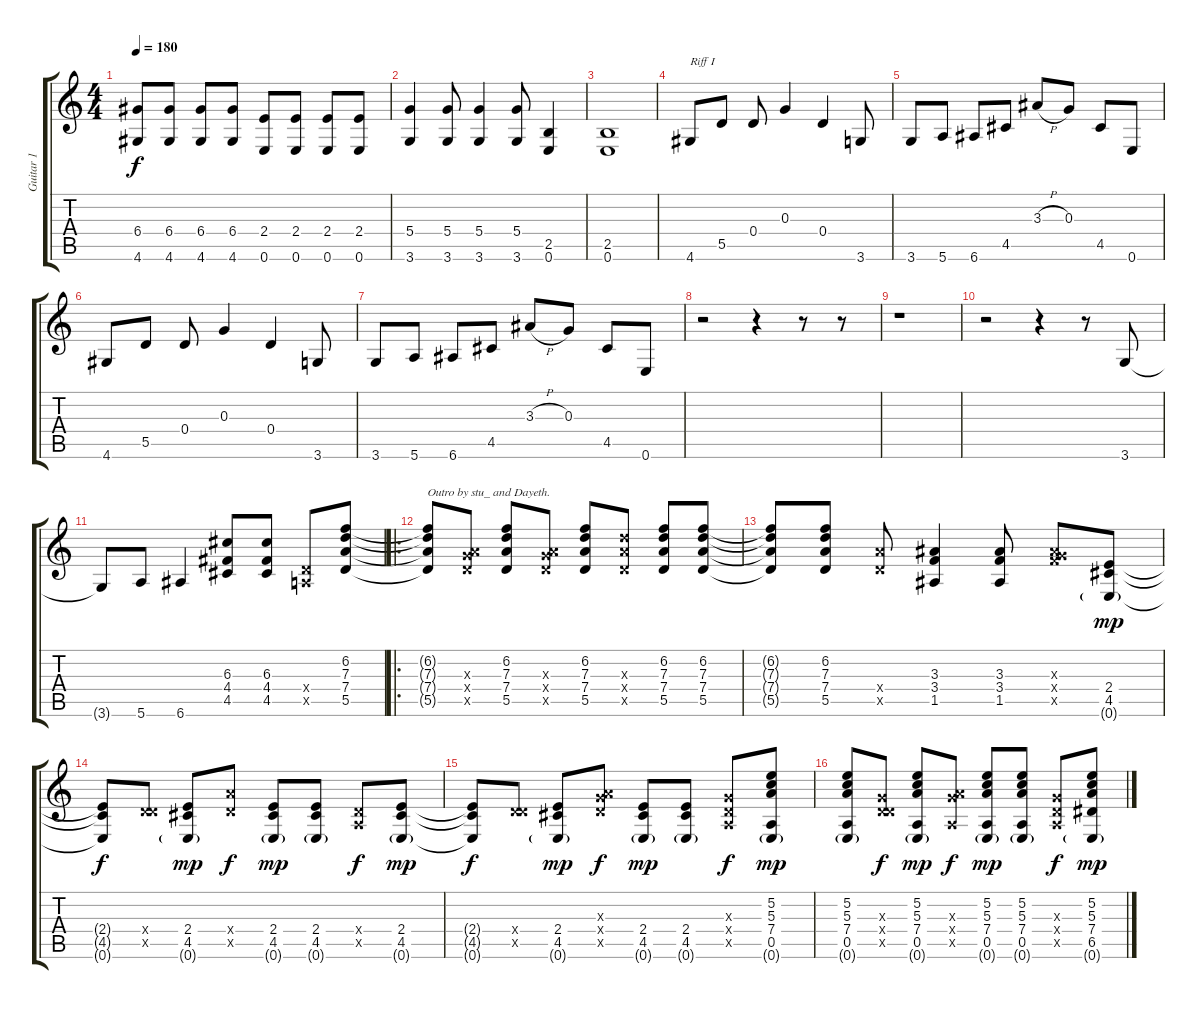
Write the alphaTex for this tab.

\track ("Guitar 1" "Guitar 1") {instrument distortionguitar}
\staff {score tabs}
\tuning (E4 B3 G3 D3 A2 E2) {hide}
\ts (4 4)
\tempo 180
\clef g2
\ks c
(6.4 4.6).8{dy f} (6.4 4.6).8 (6.4 4.6).8 (6.4 4.6).8 (2.4 0.6).8 (2.4 0.6).8 (2.4 0.6).8 (2.4 0.6).8 |
(5.4 3.6).4 (5.4 3.6).8 (5.4 3.6).4 (5.4 3.6).8 (2.5 0.6).4 |
(2.5 0.6).1 |
4.6.8{txt "Riff I"} 5.5.8 0.4.8 0.3.4 0.4.4 3.6.8 |
3.6.8 5.6.8 6.6.8 4.5.8 3.3{h}.8 0.3.8 4.5.8 0.6.8 |
4.6.8 5.5.8 0.4.8 0.3.4 0.4.4 3.6.8 |
3.6.8 5.6.8 6.6.8 4.5.8 3.3{h}.8 0.3.8 4.5.8 0.6.8 |
r.2 r.4 r.8 r.8 |
r.1 |
r.2 r.4 r.8 3.6.8 |
3.6{t}.8 5.6.8 6.6.4 (6.3 4.4 4.5).8 (6.3 4.4 4.5).8 (0.4{x} 0.5{x}).8 (6.2 7.3 7.4 5.5).8 |
\ro
(6.2{t} 7.3{t} 7.4{t} 5.5{t}).8{txt "Outro by stu_ and Dayeth."} (0.3{x} 7.4{x} 5.5{x}).8 (6.2 7.3 7.4 5.5).8 (0.3{x} 7.4{x} 5.5{x}).8 (6.2 7.3 7.4 5.5).8 (7.3{x} 7.4{x} 5.5{x}).8 (6.2 7.3 7.4 5.5).8 (6.2 7.3 7.4 5.5).8 |
(6.2{t} 7.3{t} 7.4{t} 5.5{t}).8 (6.2 7.3 7.4 5.5).8 (7.4{x} 5.5{x}).8 (3.3 3.4 1.5).4 (3.3 3.4 1.5).8 (0.3{x} 8.4{x} 8.5{x}).8 (2.4 4.5 0.6{g}).8{dy mp} |
(2.4{t} 4.5{t} 0.6{t}).8{dy f} (0.4{x} 5.5{x}).8 (2.4 4.5 0.6{g}).8{dy mp} (7.4{x} 5.5{x}).8{dy f} (2.4 4.5 0.6{g}).8{dy mp} (2.4 4.5 0.6{g}).8 (0.4{x} 0.5{x}).8{dy f} (2.4 4.5 0.6{g}).8{dy mp} |
(2.4{t} 4.5{t} 0.6{t}).8{dy f} (0.4{x} 5.5{x}).8 (2.4 4.5 0.6{g}).8{dy mp} (0.3{x} 7.4{x} 5.5{x}).8{dy f} (2.4 4.5 0.6{g}).8{dy mp} (2.4 4.5 0.6{g}).8 (0.3{x} 0.4{x} 0.5{x}).8{dy f} (5.2 5.3 7.4 0.5 0.6{g}).8{dy mp} |
(5.2 5.3 7.4 0.5 0.6{g}).8 (0.3{x} 0.4{x} 5.5{x}).8{dy f} (5.2 5.3 7.4 0.5 0.6{g}).8{dy mp} (0.3{x} 7.4{x} 0.5{x}).8{dy f} (5.2 5.3 7.4 0.5 0.6{g}).8{dy mp} (5.2 5.3 7.4 0.5 0.6{g}).8 (0.3{x} 0.4{x} 0.5{x}).8{dy f} (5.2 5.3 7.4 6.5 0.6{g}).8{dy mp}
